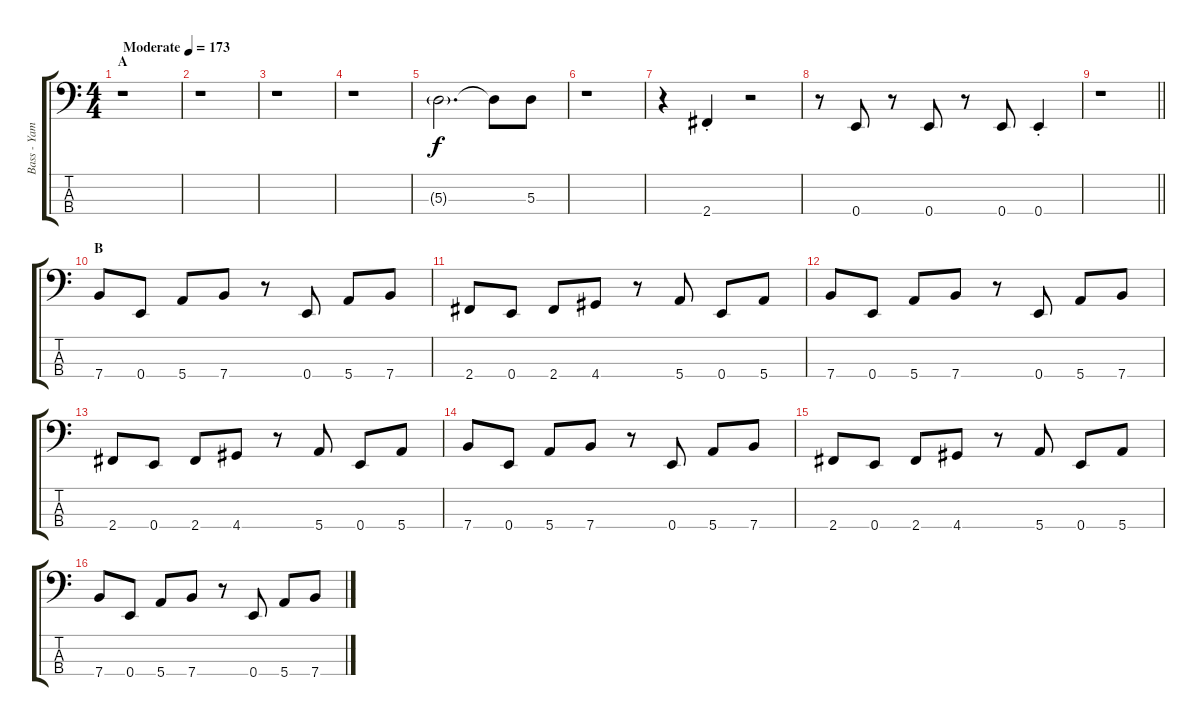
\track ("Bass - Yamada" "Bass - Yam") {instrument electricbasspick}
\staff {score tabs}
\tuning (G2 D2 A1 E1) {hide}
\ts (4 4)
\section ("" "A")
\tempo (173 "Moderate")
\clef f4
\ks c
r.1{dy f instrument electricbasspick} |
r.1 |
r.1 |
r.1 |
5.3{g}.2{d} 5.3{t}.8 5.3.8 |
r.1 |
r.4 2.4{st}.4 r.2 |
r.8 0.4.8 r.8 0.4.8 r.8 0.4.8 0.4{st}.4 |
\barLineRight lightlight
r.1 |
\section ("" "B")
7.4.8 0.4.8 5.4.8 7.4.8 r.8 0.4.8 5.4.8 7.4.8 |
2.4.8 0.4.8 2.4.8 4.4.8 r.8 5.4.8 0.4.8 5.4.8 |
7.4.8 0.4.8 5.4.8 7.4.8 r.8 0.4.8 5.4.8 7.4.8 |
2.4.8 0.4.8 2.4.8 4.4.8 r.8 5.4.8 0.4.8 5.4.8 |
7.4.8 0.4.8 5.4.8 7.4.8 r.8 0.4.8 5.4.8 7.4.8 |
2.4.8 0.4.8 2.4.8 4.4.8 r.8 5.4.8 0.4.8 5.4.8 |
7.4.8 0.4.8 5.4.8 7.4.8 r.8 0.4.8 5.4.8 7.4.8
